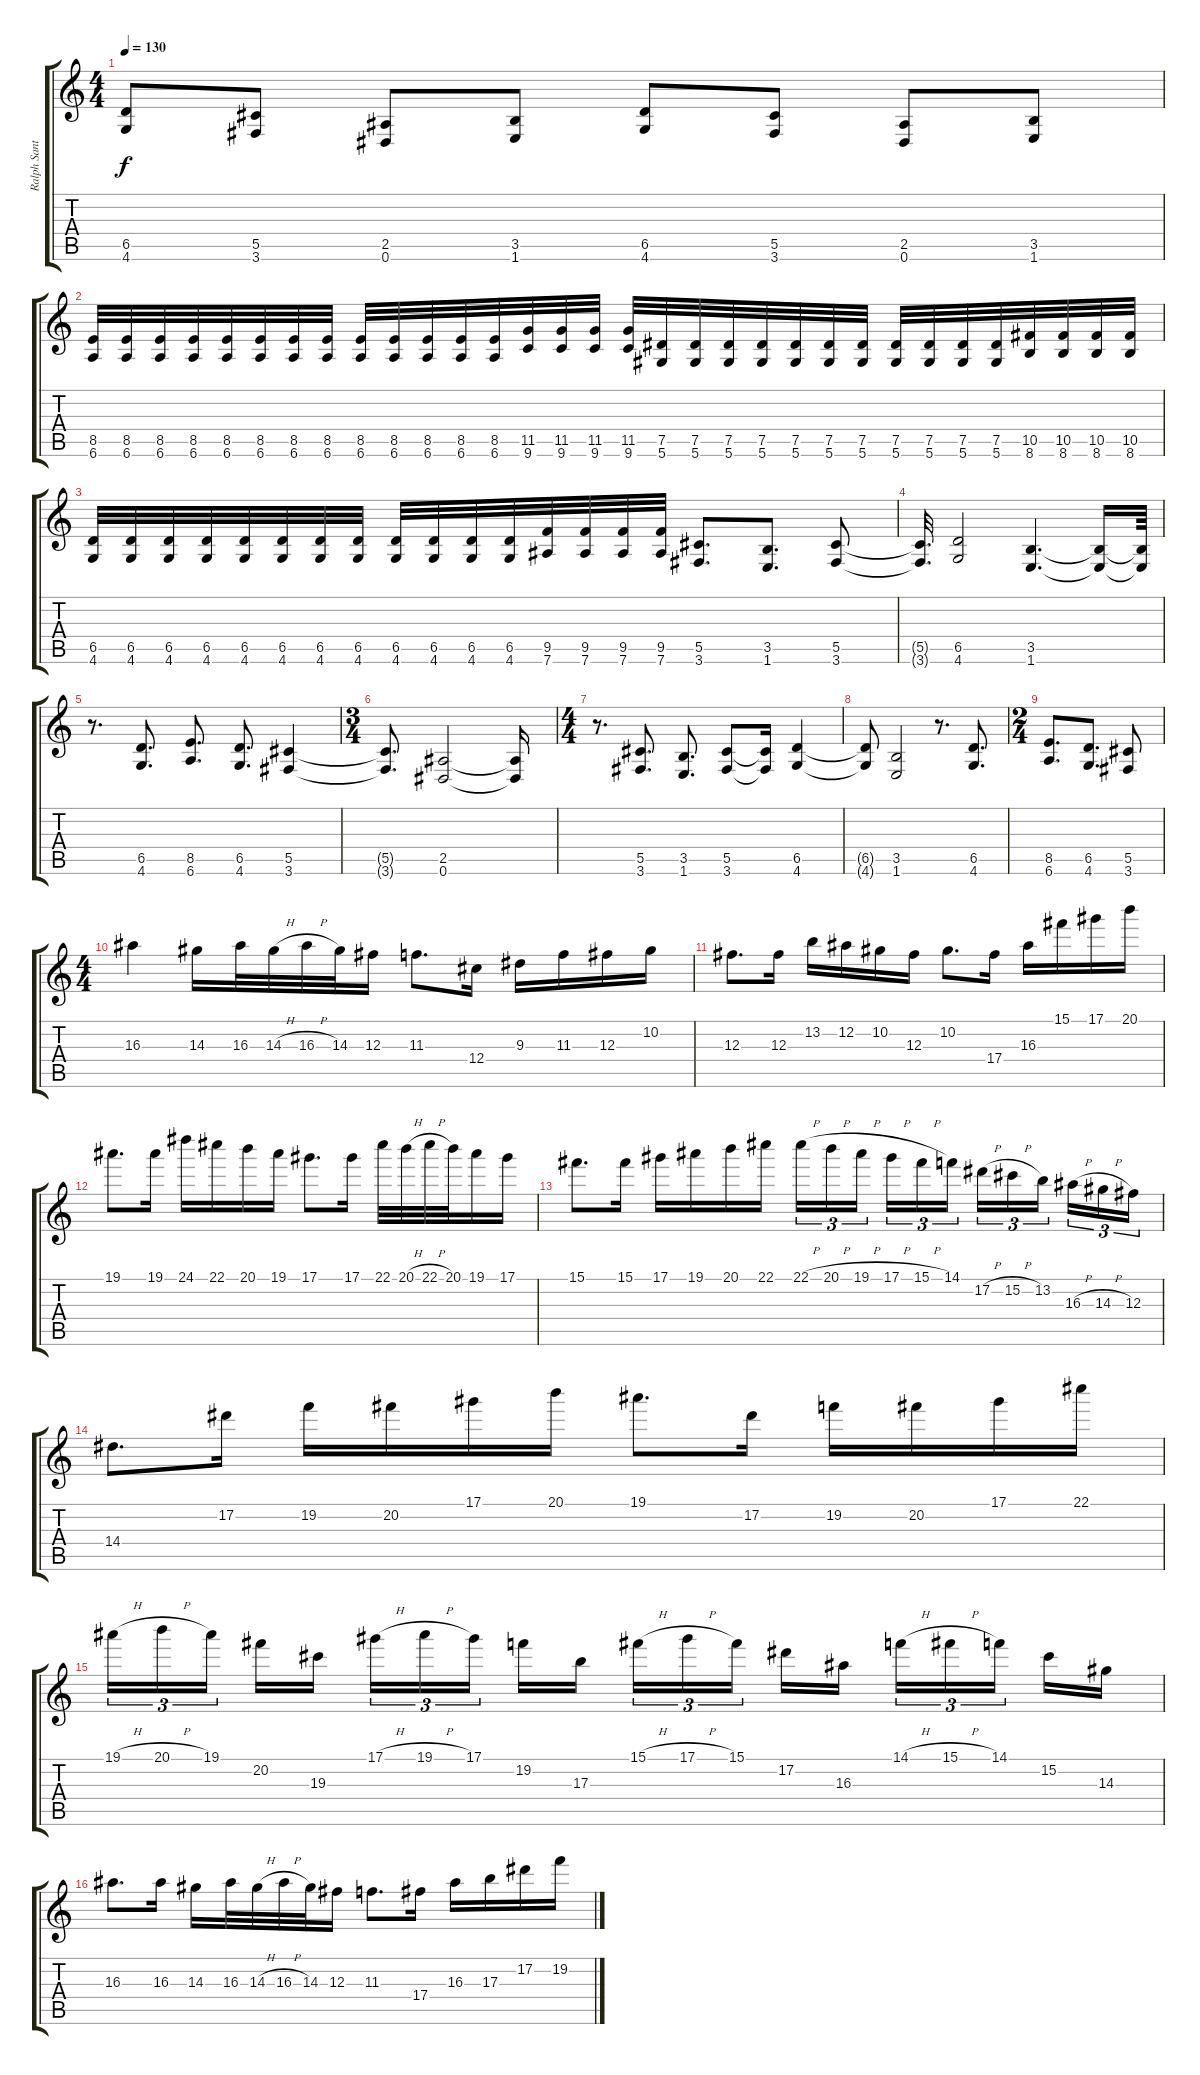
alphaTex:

\track ("Ralph Santolla" "Ralph Sant") {instrument distortionguitar}
\staff {score tabs}
\tuning (Eb4 Bb3 Gb3 Db3 Ab2 Eb2) {hide}
\ts (4 4)
\tempo 130
\clef g2
\ks c
(6.5 4.6).8{dy f} (5.5 3.6).8 (2.5 0.6).8 (3.5 1.6).8 (6.5 4.6).8 (5.5 3.6).8 (2.5 0.6).8 (3.5 1.6).8 |
(8.5 6.6).32 (8.5 6.6).32 (8.5 6.6).32 (8.5 6.6).32 (8.5 6.6).32 (8.5 6.6).32 (8.5 6.6).32 (8.5 6.6).32 (8.5 6.6).32 (8.5 6.6).32 (8.5 6.6).32 (8.5 6.6).32 (8.5 6.6).32 (11.5 9.6).32 (11.5 9.6).32 (11.5 9.6).32 (11.5 9.6).32 (7.5 5.6).32 (7.5 5.6).32 (7.5 5.6).32 (7.5 5.6).32 (7.5 5.6).32 (7.5 5.6).32 (7.5 5.6).32 (7.5 5.6).32 (7.5 5.6).32 (7.5 5.6).32 (7.5 5.6).32 (10.5 8.6).32 (10.5 8.6).32 (10.5 8.6).32 (10.5 8.6).32 |
(6.5 4.6).32 (6.5 4.6).32 (6.5 4.6).32 (6.5 4.6).32 (6.5 4.6).32 (6.5 4.6).32 (6.5 4.6).32 (6.5 4.6).32 (6.5 4.6).32 (6.5 4.6).32 (6.5 4.6).32 (6.5 4.6).32 (9.5 7.6).32 (9.5 7.6).32 (9.5 7.6).32 (9.5 7.6).32 (5.5 3.6).8{d} (3.5 1.6).8{d} (5.5 3.6).8 |
(5.5{t} 3.6{t}).32{d} (6.5 4.6).2 (3.5 1.6).4{d} (3.5{t} 1.6{t}).16 (3.5{t} 1.6{t}).64 |
r.8{d} (6.5 4.6).8{d} (8.5 6.6).8{d} (6.5 4.6).8{d} (5.5 3.6).4 |
\ts (3 4)
(5.5{t} 3.6{t}).8{d} (2.5 0.6).2 (2.5{t} 0.6{t}).16 |
\ts (4 4)
r.8{d} (5.5 3.6).8{d} (3.5 1.6).8{d} (5.5 3.6).8 (5.5{t} 3.6{t}).16 (6.5 4.6).4 |
(6.5{t} 4.6{t}).8 (3.5 1.6).2 r.8{d} (6.5 4.6).8{d} |
\ts (2 4)
(8.5 6.6).8{d} (6.5 4.6).8{d} (5.5 3.6).8 |
\ts (4 4)
16.3.4 14.3.16 16.3.32 14.3{h}.32 16.3{h}.32 14.3.32 12.3.16 11.3.8{d} 12.4.16 9.3.16 11.3.16 12.3.16 10.2.16 |
12.3.8{d} 12.3.16 13.2.16 12.2.16 10.2.16 12.3.16 10.2.8{d} 17.4.16 16.3.16 15.1.16 17.1.16 20.1.16 |
19.1.8{d} 19.1.16 24.1.16 22.1.16 20.1.16 19.1.16 17.1.8{d} 17.1.16 22.1.32 20.1{h}.32 22.1{h}.32 20.1.32 19.1.16 17.1.16 |
15.1.8{d} 15.1.16 17.1.16 19.1.16 20.1.16 22.1.16 22.1{h}.16{tu (3 2)} 20.1{h}.16{tu (3 2)} 19.1{h}.16{tu (3 2) beam splitsecondary} 17.1{h}.16{tu (3 2)} 15.1{h}.16{tu (3 2)} 14.1.16{tu (3 2)} 17.2{h}.16{tu (3 2)} 15.2{h}.16{tu (3 2)} 13.2.16{tu (3 2) beam splitsecondary} 16.3{h}.16{tu (3 2)} 14.3{h}.16{tu (3 2)} 12.3.16{tu (3 2)} |
14.4.8{d} 17.2.16 19.2.16 20.2.16 17.1.16 20.1.16 19.1.8{d} 17.2.16 19.2.16 20.2.16 17.1.16 22.1.16 |
19.1{h}.16{tu (3 2)} 20.1{h}.16{tu (3 2)} 19.1.16{tu (3 2) beam splitsecondary} 20.2.16 19.3.16 17.1{h}.16{tu (3 2)} 19.1{h}.16{tu (3 2)} 17.1.16{tu (3 2) beam splitsecondary} 19.2.16 17.3.16 15.1{h}.16{tu (3 2)} 17.1{h}.16{tu (3 2)} 15.1.16{tu (3 2) beam splitsecondary} 17.2.16 16.3.16 14.1{h}.16{tu (3 2)} 15.1{h}.16{tu (3 2)} 14.1.16{tu (3 2) beam splitsecondary} 15.2.16 14.3.16 |
16.3.8{d} 16.3.16 14.3.16 16.3.32 14.3{h}.32 16.3{h}.32 14.3.32 12.3.16 11.3.8{d} 17.4.16 16.3.16 17.3.16 17.2.16 19.2.16
